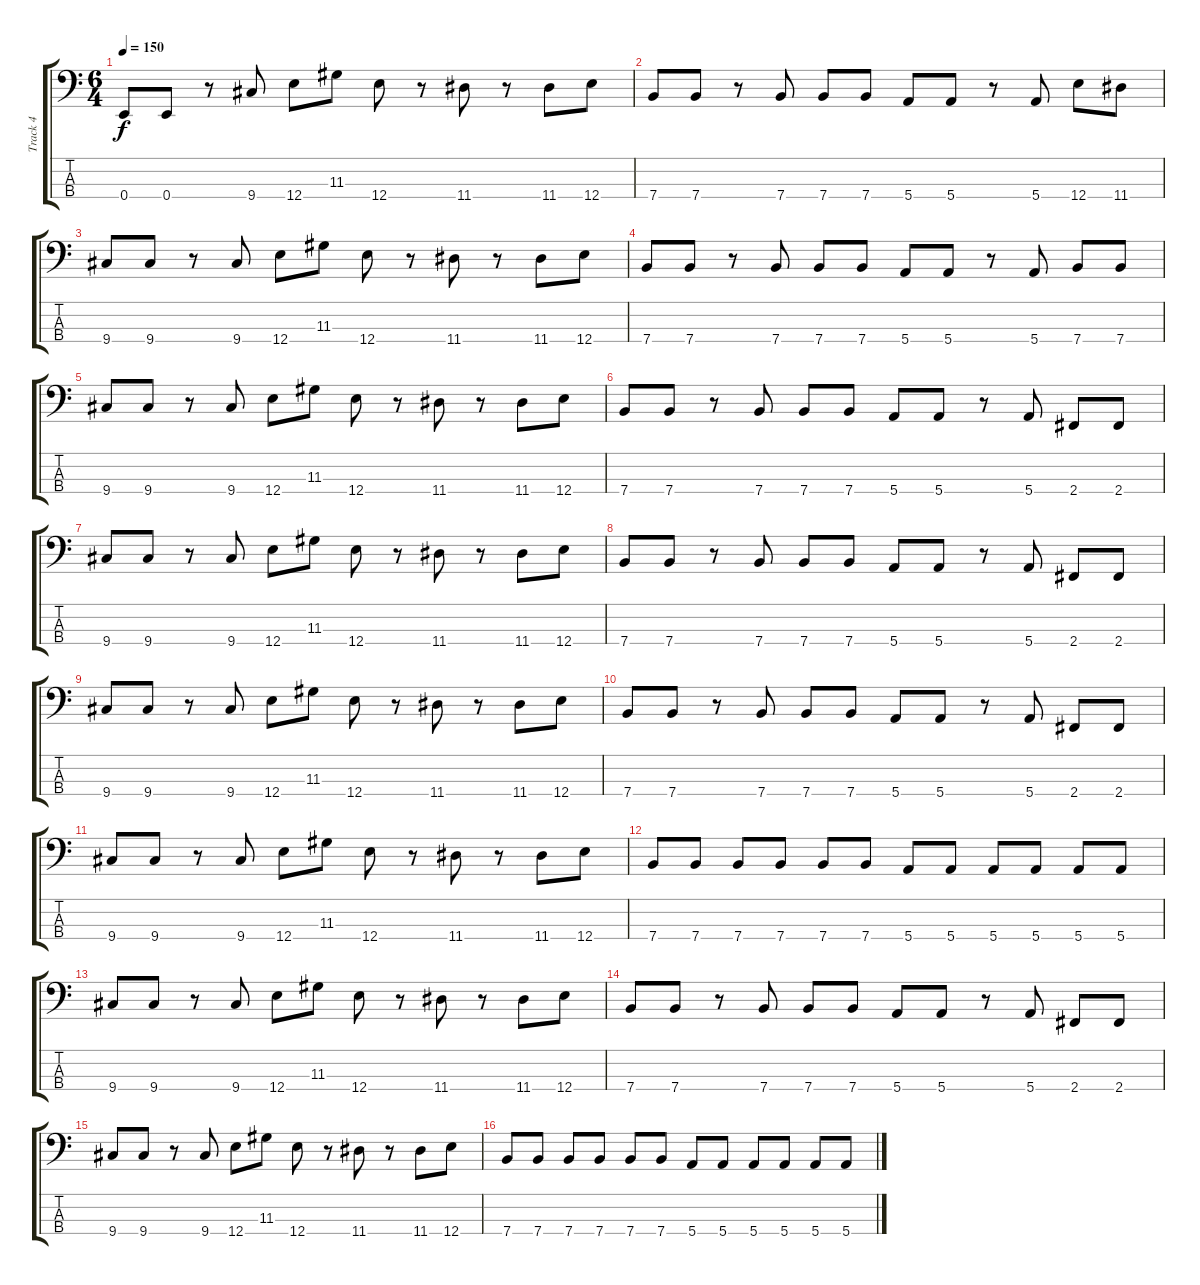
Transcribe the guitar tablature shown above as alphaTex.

\track ("Track 4" "Track 4") {instrument electricbassfinger}
\staff {score tabs}
\tuning (G2 D2 A1 E1) {hide}
\ts (6 4)
\tempo 150
\clef f4
\ks c
0.4.8{dy f} 0.4.8 r.8 9.4.8 12.4.8 11.3.8 12.4.8 r.8 11.4.8 r.8 11.4.8 12.4.8 |
7.4.8 7.4.8 r.8 7.4.8 7.4.8 7.4.8 5.4.8 5.4.8 r.8 5.4.8 12.4.8 11.4.8 |
9.4.8 9.4.8 r.8 9.4.8 12.4.8 11.3.8 12.4.8 r.8 11.4.8 r.8 11.4.8 12.4.8 |
7.4.8 7.4.8 r.8 7.4.8 7.4.8 7.4.8 5.4.8 5.4.8 r.8 5.4.8 7.4.8 7.4.8 |
9.4.8 9.4.8 r.8 9.4.8 12.4.8 11.3.8 12.4.8 r.8 11.4.8 r.8 11.4.8 12.4.8 |
7.4.8 7.4.8 r.8 7.4.8 7.4.8 7.4.8 5.4.8 5.4.8 r.8 5.4.8 2.4.8 2.4.8 |
9.4.8 9.4.8 r.8 9.4.8 12.4.8 11.3.8 12.4.8 r.8 11.4.8 r.8 11.4.8 12.4.8 |
7.4.8 7.4.8 r.8 7.4.8 7.4.8 7.4.8 5.4.8 5.4.8 r.8 5.4.8 2.4.8 2.4.8 |
9.4.8 9.4.8 r.8 9.4.8 12.4.8 11.3.8 12.4.8 r.8 11.4.8 r.8 11.4.8 12.4.8 |
7.4.8 7.4.8 r.8 7.4.8 7.4.8 7.4.8 5.4.8 5.4.8 r.8 5.4.8 2.4.8 2.4.8 |
9.4.8 9.4.8 r.8 9.4.8 12.4.8 11.3.8 12.4.8 r.8 11.4.8 r.8 11.4.8 12.4.8 |
7.4.8 7.4.8 7.4.8 7.4.8 7.4.8 7.4.8 5.4.8 5.4.8 5.4.8 5.4.8 5.4.8 5.4.8 |
9.4.8 9.4.8 r.8 9.4.8 12.4.8 11.3.8 12.4.8 r.8 11.4.8 r.8 11.4.8 12.4.8 |
7.4.8 7.4.8 r.8 7.4.8 7.4.8 7.4.8 5.4.8 5.4.8 r.8 5.4.8 2.4.8 2.4.8 |
9.4.8 9.4.8 r.8 9.4.8 12.4.8 11.3.8 12.4.8 r.8 11.4.8 r.8 11.4.8 12.4.8 |
7.4.8 7.4.8 7.4.8 7.4.8 7.4.8 7.4.8 5.4.8 5.4.8 5.4.8 5.4.8 5.4.8 5.4.8
